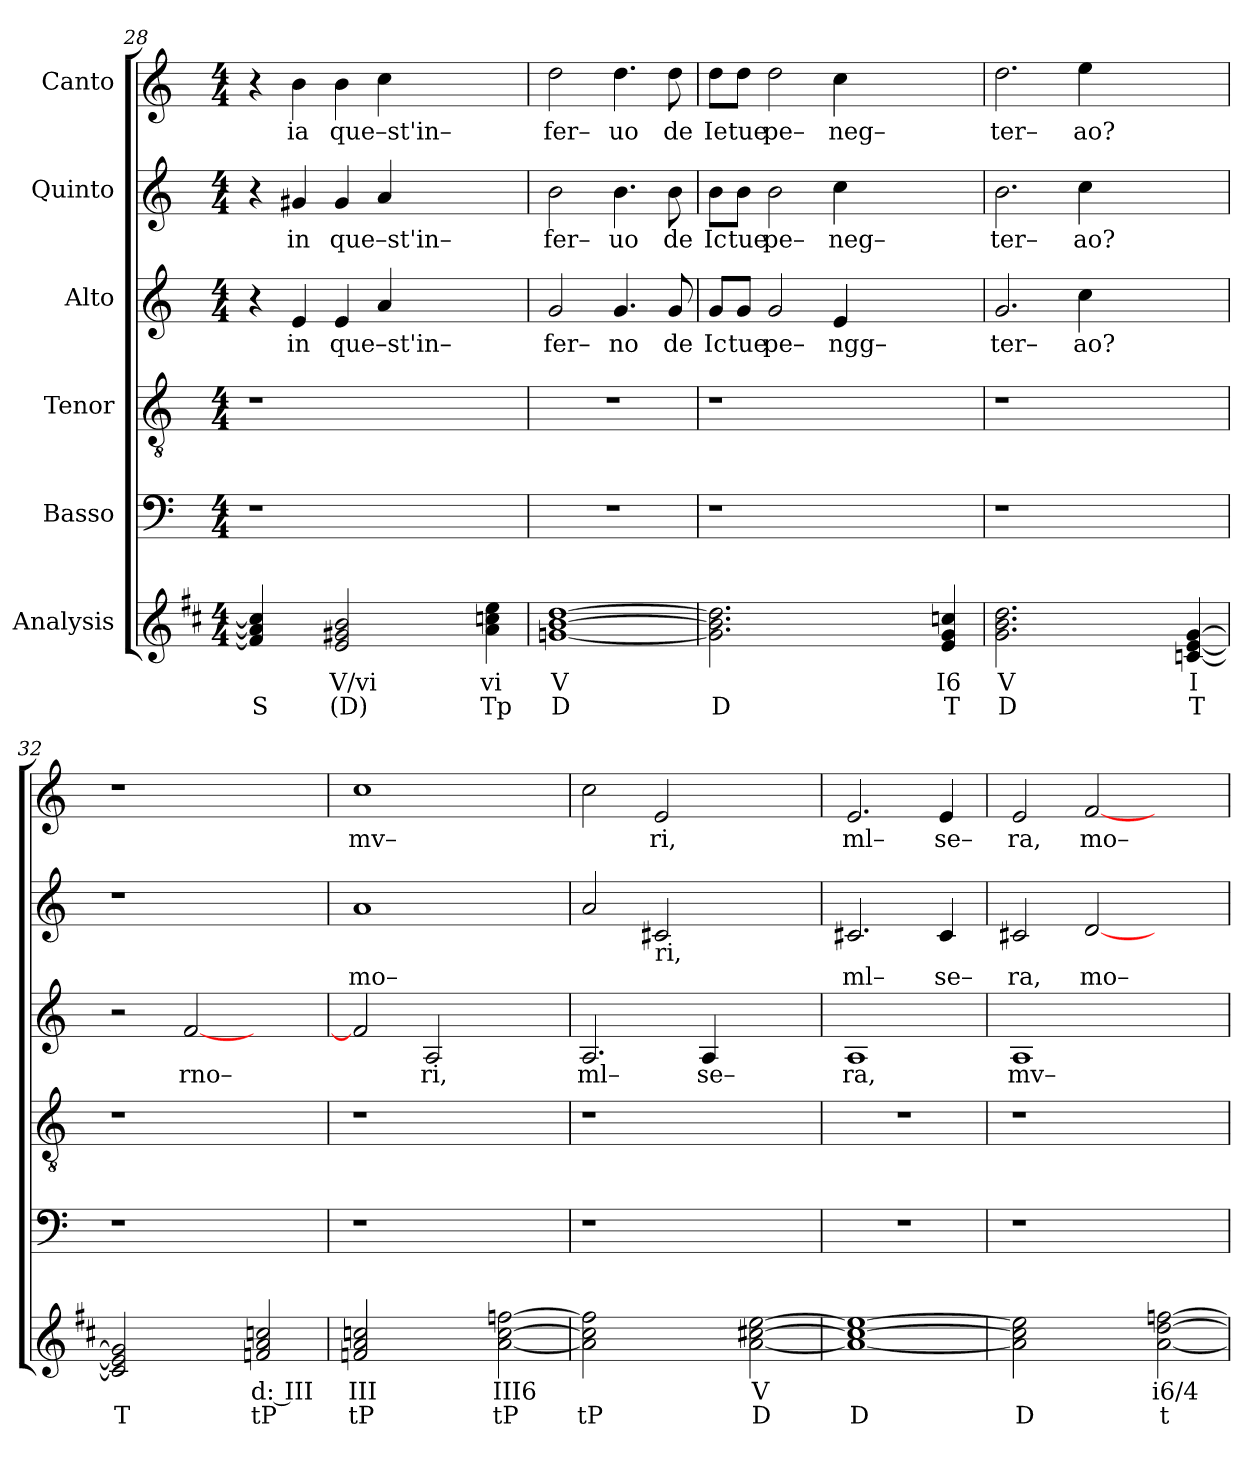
**kern	**text	**text	**kern	**kern	**kern	**text	**kern	**text	**kern	**text
*part6	*part6	*part6	*part5	*part4	*part3	*part3	*part2	*part2	*part1	*part1
*staff6	*staff6	*staff6	*staff5	*staff4	*staff3	*staff3	*staff2	*staff2	*staff1	*staff1
*I"Analysis	*	*	*I"Basso	*I"Tenor	*I"Alto	*	*I"Quinto	*	*I"Canto	*
*	*	*	*clefF4	*clefGv2	*clefG2	*	*clefG2	*	*clefG2	*
*k[f#c#]	*	*	*k[]	*k[]	*k[]	*	*k[]	*	*k[]	*
*M4/4	*	*	*M4/4	*M4/4	*M4/4	*	*M4/4	*	*M4/4	*
=28	=28	=28	=28	=28	=28	=28	=28	=28	=28	=28
4f] 4a] 4cc]	.	S	1r	1r	4r	.	4r	.	4r	.
!	!	!	!	!	!	!LO:LY:b	!	!	!	!
!	!	!	!	!	!	!	!	!LO:LY:b	!	!
!	!	!	!	!	!	!	!	!	!	!LO:LY:b
4ryy	.	.	.	.	4e/	in	4g#X/	in	4b\	ia
!	!	!	!	!	!	!LO:LY:b	!	!	!	!
!	!	!	!	!	!	!	!	!LO:LY:b	!	!
!	!	!	!	!	!	!	!	!	!	!LO:LY:b
2e 2g#X 2b	V/vi	(D)	.	.	4e/	que–st'in–	4g#/	que–st'in–	4b\	que–st'in–
.	.	.	.	.	4a/	.	4a/	.	4cc\	.
2ryy	.	.	2.ryy	2.ryy	2.ryy	.	2.ryy	.	2.ryy	.
4a 4ccn 4ee	vi	Tp	.	.	.	.	.	.	.	.
=29	=29	=29	=29	=29	=29	=29	=29	=29	=29	=29
!	!	!	!	!	!	!LO:LY:b	!	!	!	!
!	!	!	!	!	!	!	!	!LO:LY:b	!	!
!	!	!	!	!	!	!	!	!	!	!LO:LY:b
[1gn [1b [1dd	V	D	1r	1r	2g/	fer–	2b\	fer–	2dd\	fer–
!	!	!	!	!	!	!LO:LY:b	!	!	!	!
!	!	!	!	!	!	!	!	!LO:LY:b	!	!
!	!	!	!	!	!	!	!	!	!	!LO:LY:b
.	.	.	.	.	4.g/	no	4.b\	uo	4.dd\	uo
!	!	!	!	!	!	!LO:LY:b	!	!	!	!
!	!	!	!	!	!	!	!	!LO:LY:b	!	!
!	!	!	!	!	!	!	!	!	!	!LO:LY:b
.	.	.	.	.	8g/	de	8b\	de	8dd\	de
=30	=30	=30	=30	=30	=30	=30	=30	=30	=30	=30
!	!	!	!	!	!	!LO:LY:b	!	!	!	!
!	!	!	!	!	!	!	!	!LO:LY:b	!	!
!	!	!	!	!	!	!	!	!	!	!LO:LY:b
2.g] 2.b] 2.dd]	.	D	1r	1r	8g/L	Ic	8b\L	Ic	8dd\L	Ie
!	!	!	!	!	!	!LO:LY:b	!	!	!	!
!	!	!	!	!	!	!	!	!LO:LY:b	!	!
!	!	!	!	!	!	!	!	!	!	!LO:LY:b
.	.	.	.	.	8g/J	tue	8b\J	tue	8dd\J	tue
!	!	!	!	!	!	!LO:LY:b	!	!	!	!
!	!	!	!	!	!	!	!	!LO:LY:b	!	!
!	!	!	!	!	!	!	!	!	!	!LO:LY:b
.	.	.	.	.	2g/	pe–	2b\	pe–	2dd\	pe–
!	!	!	!	!	!	!LO:LY:b	!	!	!	!
!	!	!	!	!	!	!	!	!LO:LY:b	!	!
!	!	!	!	!	!	!	!	!	!	!LO:LY:b
2.ryy	.	.	.	.	4e/	ngg–	4cc\	neg–	4cc\	neg–
.	.	.	2.ryy	2.ryy	2.ryy	.	2.ryy	.	2.ryy	.
4e 4g 4ccn	I6	T	.	.	.	.	.	.	.	.
=31	=31	=31	=31	=31	=31	=31	=31	=31	=31	=31
!	!	!	!	!	!	!LO:LY:b	!	!	!	!
!	!	!	!	!	!	!	!	!LO:LY:b	!	!
!	!	!	!	!	!	!	!	!	!	!LO:LY:b
2.g 2.b 2.dd	V	D	1r	1r	2.g/	ter–	2.b\	ter–	2.dd\	ter–
!	!	!	!	!	!	!LO:LY:b	!	!	!	!
!	!	!	!	!	!	!	!	!LO:LY:b	!	!
!	!	!	!	!	!	!	!	!	!	!LO:LY:b
2.ryy	.	.	.	.	4cc\	ao?	4cc\	ao?	4ee\	ao?
.	.	.	2.ryy	2.ryy	2.ryy	.	2.ryy	.	2.ryy	.
[4cn [4e [4g	I	T	.	.	.	.	.	.	.	.
=32	=32	=32	=32	=32	=32	=32	=32	=32	=32	=32
2c] 2e] 2g]	.	T	1r	1r	2r	.	1r	.	1r	.
!	!	!	!	!	!	!LO:LY:b	!	!	!	!
2ryy	.	.	.	.	[2f/	rno–	.	.	.	.
2fn 2a 2ccn	d: III	tP	2ryy	2ryy	2ryy	.	2ryy	.	2ryy	.
=33	=33	=33	=33	=33	=33	=33	=33	=33	=33	=33
!	!	!	!	!	!	!	!	!LO:LY:b	!	!
!	!	!	!	!	!	!	!	!	!	!LO:LY:b
2fn 2a 2ccn	III	tP	1r	1r	2f/]	.	1a	mo–	1cc	mv–
!	!	!	!	!	!	!LO:LY:b	!	!	!	!
2ryy	.	.	.	.	2A/	ri,	.	.	.	.
[2a [2cc [2ffn	III6	tP	2ryy	2ryy	2ryy	.	2ryy	.	2ryy	.
=34	=34	=34	=34	=34	=34	=34	=34	=34	=34	=34
!	!	!	!	!	!	!LO:LY:b	!	!	!	!
2a] 2cc] 2ff]	.	tP	1r	1r	2.A/	ml–	2a/	.	2cc\	.
!	!	!	!	!	!	!	!LO:TX:b:t=ri,	!	!	!
!	!	!	!	!	!	!	!	!	!	!LO:LY:b
2ryy	.	.	.	.	.	.	2c#X/	.	2e/	ri,
!	!	!	!	!	!	!LO:LY:b	!	!	!	!
.	.	.	.	.	4A/	se–	.	.	.	.
[2a [2cc#X [2ee	V	D	2ryy	2ryy	2ryy	.	2ryy	.	2ryy	.
=35	=35	=35	=35	=35	=35	=35	=35	=35	=35	=35
!	!	!	!	!	!	!LO:LY:b	!	!	!	!
!	!	!	!	!	!	!	!	!LO:LY:b	!	!
!	!	!	!	!	!	!	!	!	!	!LO:LY:b
1a_ 1cc#_ 1ee_	.	D	1r	1r	1A	ra,	2.c#X/	ml–	2.e/	ml–
!	!	!	!	!	!	!	!	!LO:LY:b	!	!
!	!	!	!	!	!	!	!	!	!	!LO:LY:b
.	.	.	.	.	.	.	4c#/	se–	4e/	se–
=36	=36	=36	=36	=36	=36	=36	=36	=36	=36	=36
!	!	!	!	!	!	!LO:LY:b	!	!	!	!
!	!	!	!	!	!	!	!	!LO:LY:b	!	!
!	!	!	!	!	!	!	!	!	!	!LO:LY:b
2a] 2cc#] 2ee]	.	D	1r	1r	1A	mv–	2c#X/	ra,	2e/	ra,
!	!	!	!	!	!	!	!	!LO:LY:b	!	!
!	!	!	!	!	!	!	!	!	!	!LO:LY:b
2ryy	.	.	.	.	.	.	[2d/	mo–	[2f/	mo–
[2a [2dd [2ffn	i6/4	t	2ryy	2ryy	2ryy	.	2ryy	.	2ryy	.
=	=	=	=	=	=	=	=	=	=	=
*-	*-	*-	*-	*-	*-	*-	*-	*-	*-	*-
